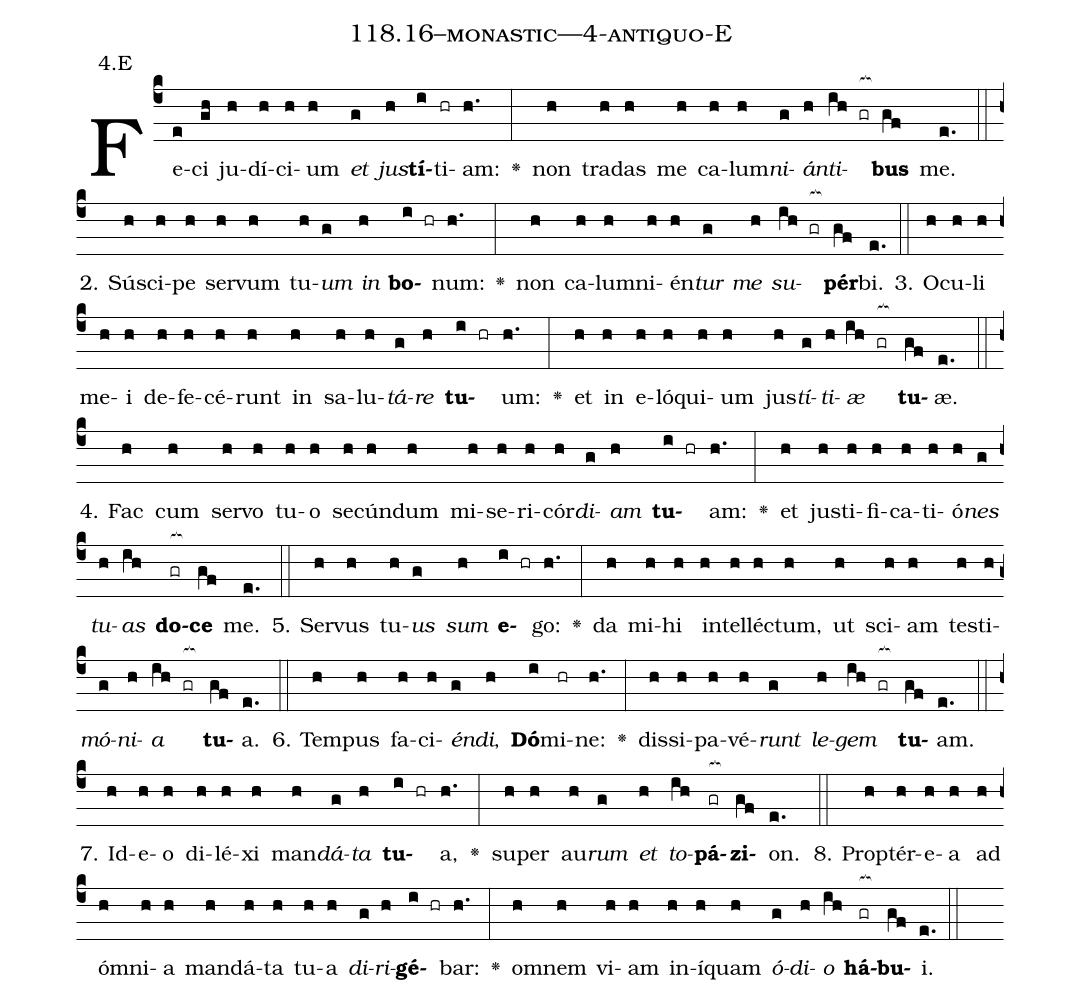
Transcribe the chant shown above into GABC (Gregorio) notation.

name: 118.16--monastic---4-antiquo-E;
annotation: 4.E;
%%
(c4)Fe(e)ci(gh) ju(h)dí(h)ci(h)um(h) <i>et</i>(g) <i>jus</i>(h)<b>tí</b>(i)ti(hr)am:(h.) <v>\greheightstar</v>(:) non(h) tra(h)das(h) me(h) ca(h)lum(h)<i>ni</i>(g)<i>án</i>(h)<i>ti</i>(ih gr[ocb:1{])<b>bus</b>(gf[ocb:0}]) me.(e.) (::)
2. Sú(h)sci(h)pe(h) ser(h)vum(h) tu(h)<i>um</i>(g) <i>in</i>(h) <b>bo</b>(i hr)num:(h.) <v>\greheightstar</v>(:) non(h) ca(h)lum(h)ni(h)én(h)<i>tur</i>(g) <i>me</i>(h) <i>su</i>(ih gr[ocb:1{])<b>pér</b>(gf[ocb:0}])bi.(e.) (::)
3. O(h)cu(h)li(h) me(h)i(h) de(h)fe(h)cé(h)runt(h) in(h) sa(h)lu(h)<i>tá</i>(g)<i>re</i>(h) <b>tu</b>(i hr)um:(h.) <v>\greheightstar</v>(:) et(h) in(h) e(h)ló(h)qui(h)um(h) jus(h)<i>tí</i>(g)<i>ti</i>(h)<i>æ</i>(ih gr[ocb:1{]) <b>tu</b>(gf[ocb:0}])æ.(e.) (::)
4. Fac(h) cum(h) ser(h)vo(h) tu(h)o(h) se(h)cún(h)dum(h) mi(h)se(h)ri(h)cór(h)<i>di</i>(g)<i>am</i>(h) <b>tu</b>(i hr)am:(h.) <v>\greheightstar</v>(:) et(h) jus(h)ti(h)fi(h)ca(h)ti(h)ó(h)<i>nes</i>(g) <i>tu</i>(h)<i>as</i>(ih) <b>do</b>(gr[ocb:1{])<b>ce</b>(gf[ocb:0}]) me.(e.) (::)
5. Ser(h)vus(h) tu(h)<i>us</i>(g) <i>sum</i>(h) <b>e</b>(i hr)go:(h.) <v>\greheightstar</v>(:) da(h) mi(h)hi(h) in(h)tel(h)léc(h)tum,(h) ut(h) sci(h)am(h) tes(h)ti(h)<i>mó</i>(g)<i>ni</i>(h)<i>a</i>(ih gr[ocb:1{]) <b>tu</b>(gf[ocb:0}])a.(e.) (::)
6. Tem(h)pus(h) fa(h)ci(h)<i>én</i>(g)<i>di</i>,(h) <b>Dó</b>(i)mi(hr)ne:(h.) <v>\greheightstar</v>(:) dis(h)si(h)pa(h)vé(h)<i>runt</i>(g) <i>le</i>(h)<i>gem</i>(ih gr[ocb:1{]) <b>tu</b>(gf[ocb:0}])am.(e.) (::)
7. Id(h)e(h)o(h) di(h)lé(h)xi(h) man(h)<i>dá</i>(g)<i>ta</i>(h) <b>tu</b>(i hr)a,(h.) <v>\greheightstar</v>(:) su(h)per(h) au(h)<i>rum</i>(g) <i>et</i>(h) <i>to</i>(ih)<b>pá</b>(gr[ocb:1{])<b>zi</b>(gf[ocb:0}])on.(e.) (::)
8. Prop(h)tér(h)e(h)a(h) ad(h) óm(h)ni(h)a(h) man(h)dá(h)ta(h) tu(h)a(h) <i>di</i>(g)<i>ri</i>(h)<b>gé</b>(i hr)bar:(h.) <v>\greheightstar</v>(:) om(h)nem(h) vi(h)am(h) in(h)í(h)quam(h) <i>ó</i>(g)<i>di</i>(h)<i>o</i>(ih) <b>há</b>(gr[ocb:1{])<b>bu</b>(gf[ocb:0}])i.(e.) (::)
